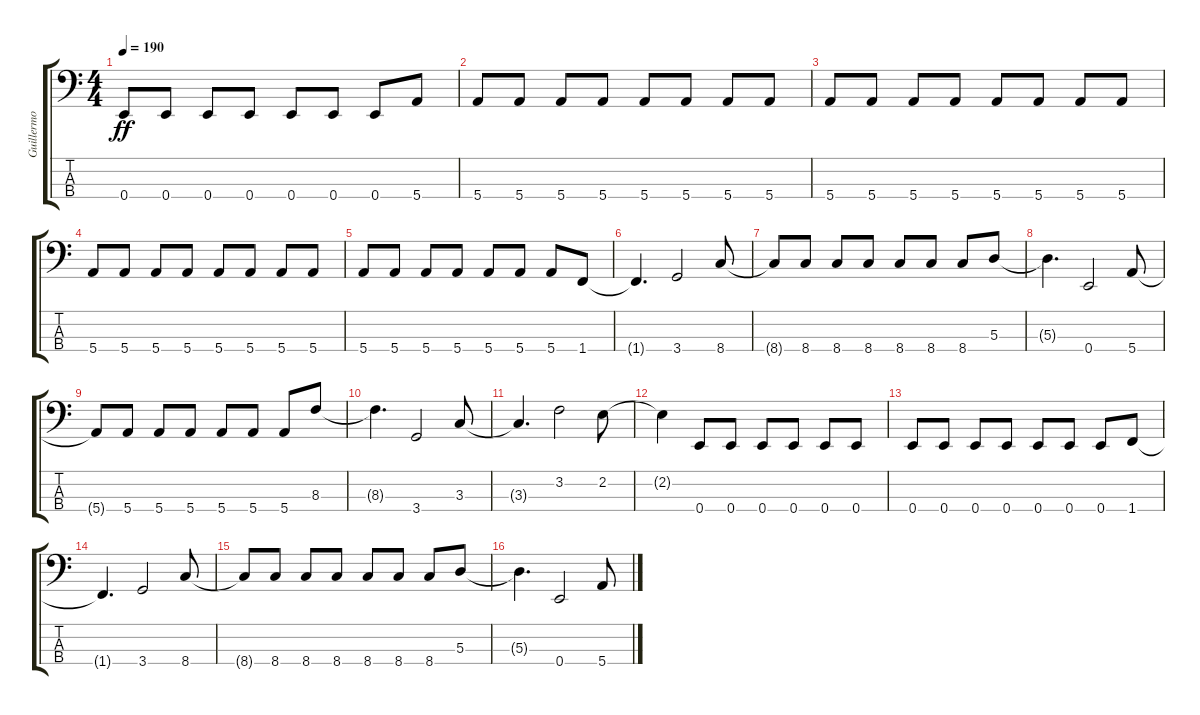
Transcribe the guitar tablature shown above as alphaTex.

\track ("Guillermo Sánchez" "Guillermo ") {instrument electricbassfinger}
\staff {score tabs}
\tuning (G2 D2 A1 E1) {hide}
\ts (4 4)
\tempo 190
\clef f4
\ks c
0.4.8{dy ff} 0.4.8 0.4.8 0.4.8 0.4.8 0.4.8 0.4.8 5.4.8 |
5.4.8 5.4.8 5.4.8 5.4.8 5.4.8 5.4.8 5.4.8 5.4.8 |
5.4.8 5.4.8 5.4.8 5.4.8 5.4.8 5.4.8 5.4.8 5.4.8 |
5.4.8 5.4.8 5.4.8 5.4.8 5.4.8 5.4.8 5.4.8 5.4.8 |
5.4.8 5.4.8 5.4.8 5.4.8 5.4.8 5.4.8 5.4.8 1.4.8 |
1.4{t}.4{d} 3.4.2 8.4.8 |
8.4{t}.8 8.4.8 8.4.8 8.4.8 8.4.8 8.4.8 8.4.8 5.3.8 |
5.3{t}.4{d} 0.4.2 5.4.8 |
5.4{t}.8 5.4.8 5.4.8 5.4.8 5.4.8 5.4.8 5.4.8 8.3.8 |
8.3{t}.4{d} 3.4.2 3.3.8 |
3.3{t}.4{d} 3.2.2 2.2.8 |
2.2{t}.4 0.4.8 0.4.8 0.4.8 0.4.8 0.4.8 0.4.8 |
0.4.8 0.4.8 0.4.8 0.4.8 0.4.8 0.4.8 0.4.8 1.4.8 |
1.4{t}.4{d} 3.4.2 8.4.8 |
8.4{t}.8 8.4.8 8.4.8 8.4.8 8.4.8 8.4.8 8.4.8 5.3.8 |
5.3{t}.4{d} 0.4.2 5.4.8
